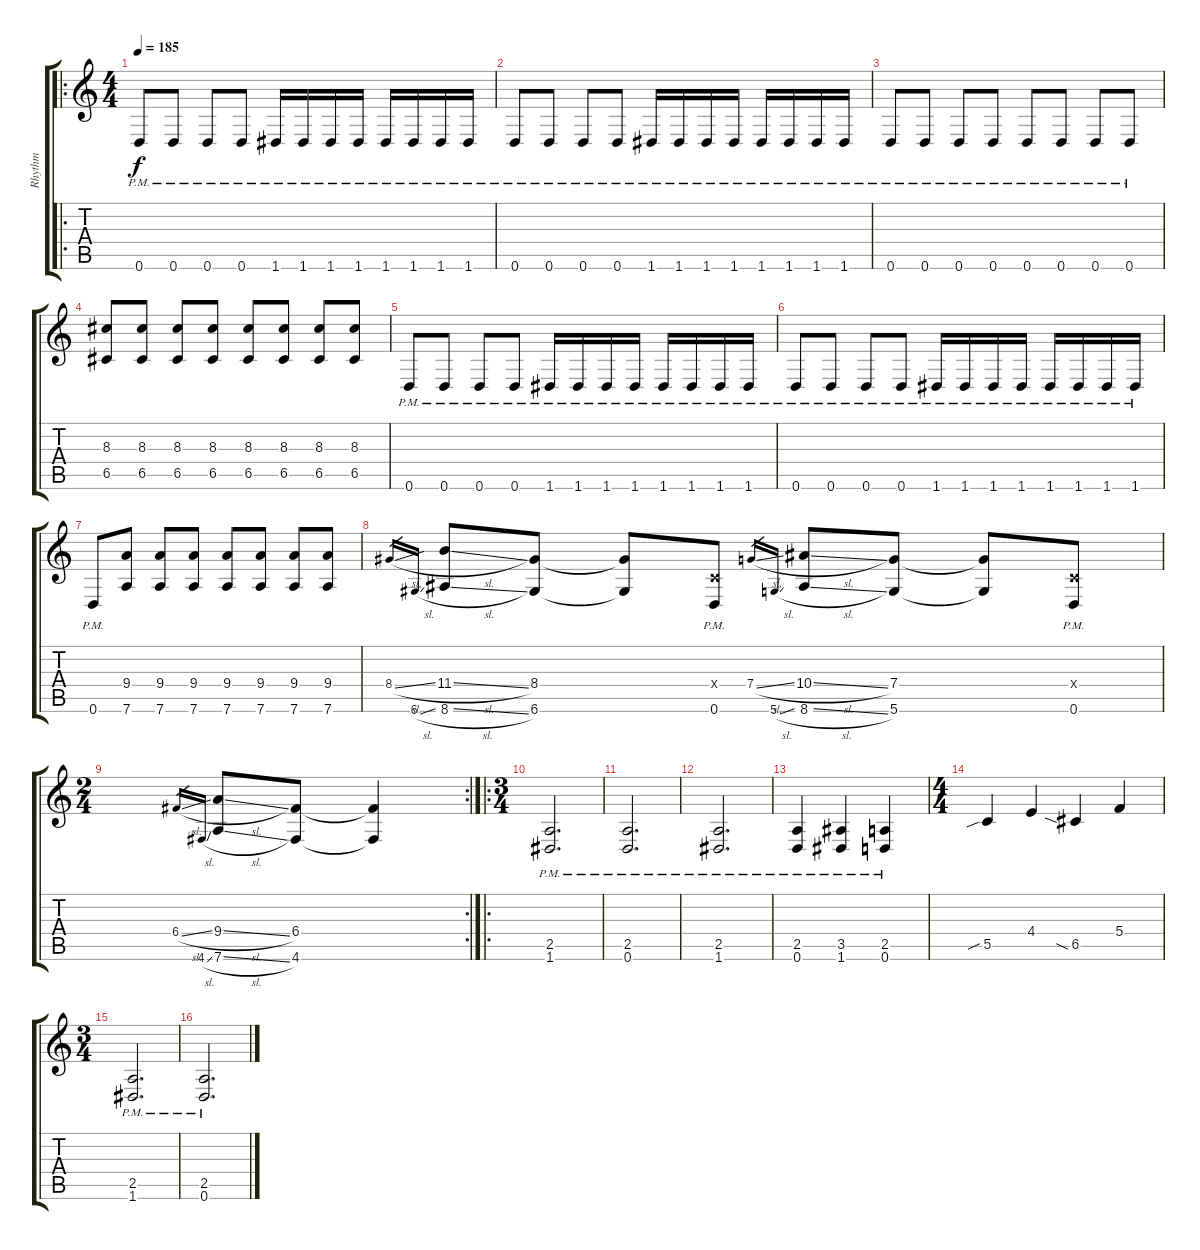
\track ("Rhythm" "Rhythm") {instrument distortionguitar}
\staff {score tabs}
\tuning (D4 A3 F3 C3 G2 D2) {hide}
\ro
\ts (4 4)
\tempo 185
\clef g2
\ks c
0.6{pm}.8{dy f} 0.6{pm}.8 0.6{pm}.8 0.6{pm}.8 1.6{pm}.16 1.6{pm}.16 1.6{pm}.16 1.6{pm}.16 1.6{pm}.16 1.6{pm}.16 1.6{pm}.16 1.6{pm}.16 |
0.6{pm}.8 0.6{pm}.8 0.6{pm}.8 0.6{pm}.8 1.6{pm}.16 1.6{pm}.16 1.6{pm}.16 1.6{pm}.16 1.6{pm}.16 1.6{pm}.16 1.6{pm}.16 1.6{pm}.16 |
0.6{pm}.8 0.6{pm}.8 0.6{pm}.8 0.6{pm}.8 0.6{pm}.8 0.6{pm}.8 0.6{pm}.8 0.6{pm}.8 |
(8.3 6.5).8 (8.3 6.5).8 (8.3 6.5).8 (8.3 6.5).8 (8.3 6.5).8 (8.3 6.5).8 (8.3 6.5).8 (8.3 6.5).8 |
0.6{pm}.8 0.6{pm}.8 0.6{pm}.8 0.6{pm}.8 1.6{pm}.16 1.6{pm}.16 1.6{pm}.16 1.6{pm}.16 1.6{pm}.16 1.6{pm}.16 1.6{pm}.16 1.6{pm}.16 |
0.6{pm}.8 0.6{pm}.8 0.6{pm}.8 0.6{pm}.8 1.6{pm}.16 1.6{pm}.16 1.6{pm}.16 1.6{pm}.16 1.6{pm}.16 1.6{pm}.16 1.6{pm}.16 1.6{pm}.16 |
0.6{pm}.8 (9.4 7.6).8 (9.4 7.6).8 (9.4 7.6).8 (9.4 7.6).8 (9.4 7.6).8 (9.4 7.6).8 (9.4 7.6).8 |
8.4{sl}.16{gr} 6.6{sl}.16{gr} (11.4{sl} 8.6{sl}).8 (8.4 6.6).8 (8.4{t} 6.6{t}).8 (0.4{x} 0.6{pm}).8 7.4{sl}.16{gr} 5.6{sl}.16{gr} (10.4{sl} 8.6{sl}).8 (7.4 5.6).8 (7.4{t} 5.6{t}).8 (0.4{x} 0.6{pm}).8 |
\rc 2
\ts (2 4)
6.4{sl}.16{gr} 4.6{sl}.16{gr} (9.4{sl} 7.6{sl}).8 (6.4 4.6).8 (6.4{t} 4.6{t}).4 |
\ro
\ts (3 4)
(2.5{pm} 1.6{pm}).2{d} |
(2.5{pm} 0.6{pm}).2{d} |
(2.5{pm} 1.6{pm}).2{d} |
(2.5{pm} 0.6{pm}).4 (3.5{pm} 1.6{pm}).4 (2.5{pm} 0.6{pm}).4 |
\ts (4 4)
5.5{sib}.4 4.4.4 6.5{sia}.4 5.4.4 |
\ts (3 4)
(2.5{pm} 1.6{pm}).2{d} |
(2.5{pm} 0.6{pm}).2{d}
